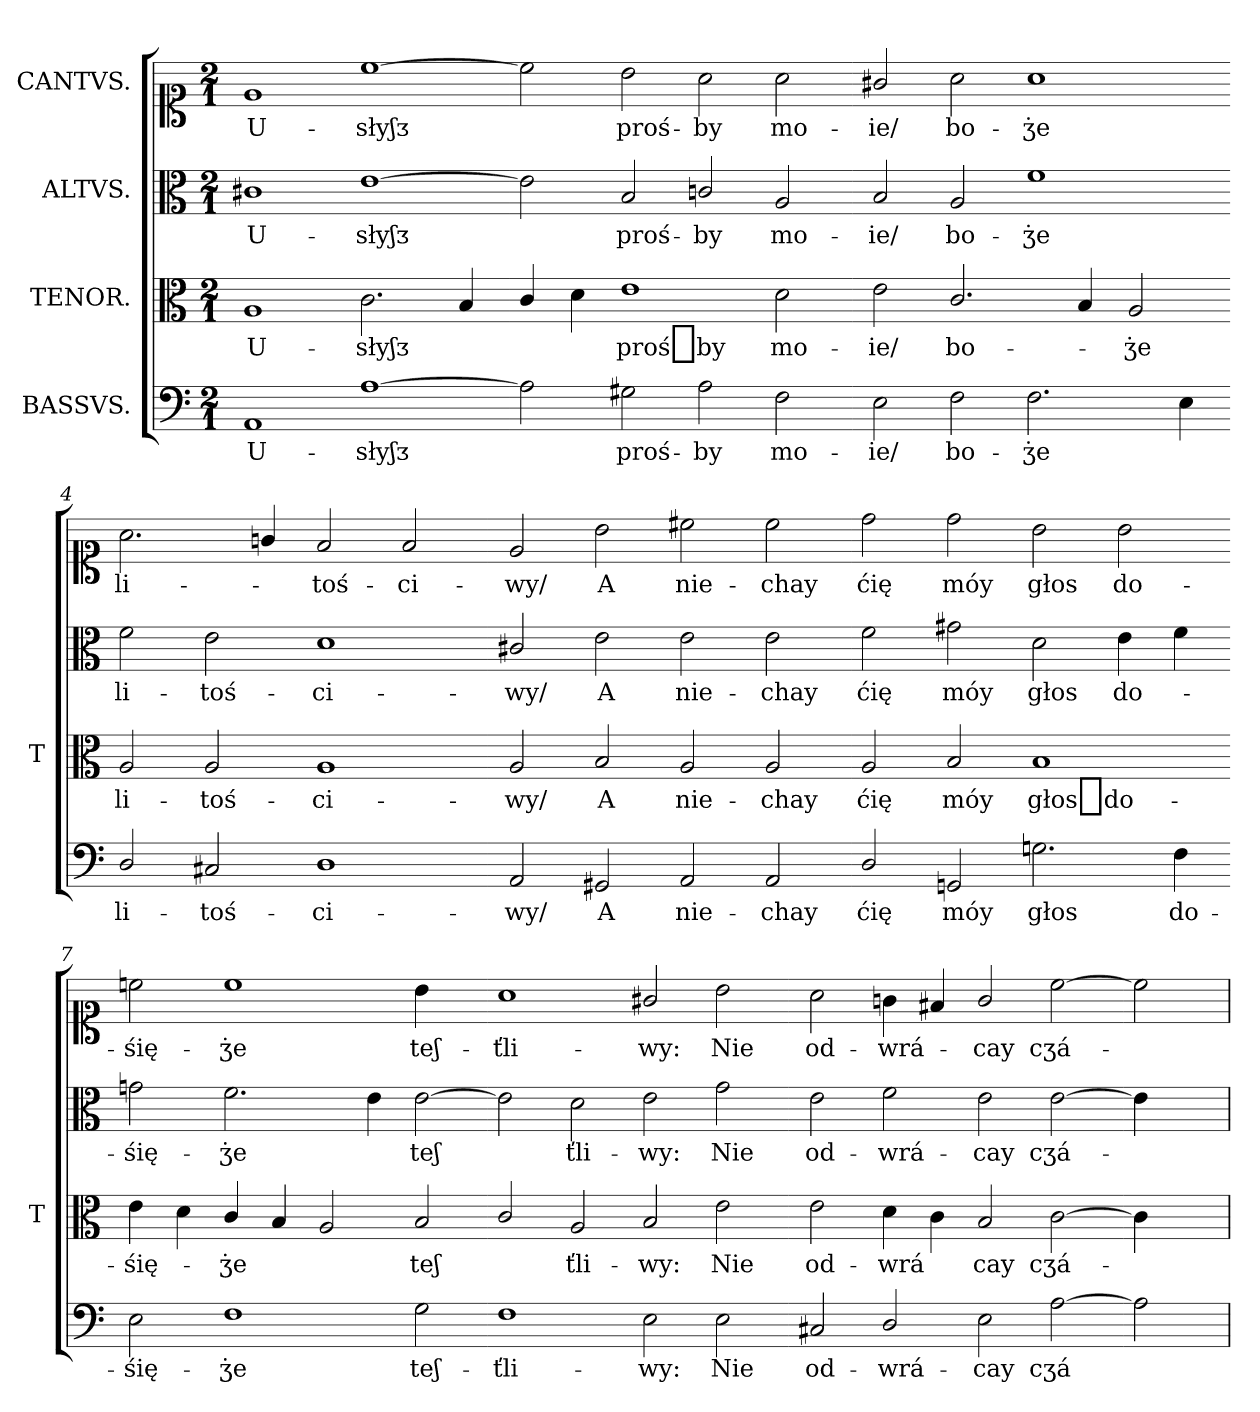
**kern	**text	**kern	**text	**kern	**text	**kern	**text
*part4	*part4	*part3	*part3	*part2	*part2	*part1	*part1
*staff4	*staff4	*staff3	*staff3	*staff2	*staff2	*staff1	*staff1
*I"BASSVS.	*	*I"TENOR.	*	*I"ALTVS.	*	*I"CANTVS.	*
*	*	*I'T	*	*	*	*	*
*clefF4	*	*clefC3	*	*clefC3	*	*clefC1	*
*k[]	*	*k[]	*	*k[]	*	*k[]	*
*a:	*	*a:	*	*a:	*	*a:	*
*M2/1	*	*M2/1	*	*M2/1	*	*M2/1	*
*MM300	*	*MM300	*	*MM300	*	*MM300	*
=1	=1	=1	=1	=1	=1	=1	=1
1AA	U-	1A	U-	1c#X	U-	1e	U-
[1A	-słyʃᴣ	2.c	-słyʃᴣ	[1e	-słyʃᴣ	[1cc	-słyʃᴣ
.	.	4B	.	.	.	.	.
=2-	=2-	=2-	=2-	=2-	=2-	=2-	=2-
2A]	.	4c/	.	2e]	.	2cc]	.
.	.	4d	.	.	.	.	.
2G#X	proś-	1e	proś_by	2B	proś-	2b	proś-
2A	-by	.	.	2cn/	-by	2a	-by
2F	mo-	2d	mo-	2A	mo-	2a	mo-
=3-	=3-	=3-	=3-	=3-	=3-	=3-	=3-
2E	-ie/	2e	-ie/	2B	-ie/	2g#X/	-ie/
2F	bo-	2.c/	bo-	2A	bo-	2a	bo-
2.F	-ʒ̇e	.	.	1f	-ʒ̇e	1a	-ʒ̇e
.	.	4B	.	.	.	.	.
.	.	2A	ʒ̇e	.	.	.	.
4E	.	.	.	.	.	.	.
=4-	=4-	=4-	=4-	=4-	=4-	=4-	=4-
2D/	li-	2A	li-	2f	li-	2.a	li-
2C#X	-toś-	2A	-toś-	2e	-toś-	.	.
.	.	.	.	.	.	4gn/	.
1D	-ci-	1A	-ci-	1d	-ci-	2f	toś-
.	.	.	.	.	.	2f	-ci-
=5-	=5-	=5-	=5-	=5-	=5-	=5-	=5-
2AA	-wy/	2A	-wy/	2c#X/	-wy/	2e	-wy/
2GG#X	A	2B	A	2e	A	2b	A
2AA	nie-	2A	nie-	2e	nie-	2cc#X	nie-
2AA	-chay	2A	-chay	2e	-chay	2cc#	-chay
=6-	=6-	=6-	=6-	=6-	=6-	=6-	=6-
2D/	ćię	2A	ćię	2f	ćię	2dd	ćię
2GGn	móy	2B	móy	2g#X	móy	2dd	móy
2.Gn	głos	1B	głos_do-	2d	głos	2b	głos
.	.	.	.	4e	do-	2b	do-
4F	do-	.	.	4f	.	.	.
=7-	=7-	=7-	=7-	=7-	=7-	=7-	=7-
2E	-śię-	4e	-śię-	2gn	śię-	2ccn	-śię-
.	.	4d	.	.	.	.	.
1F	-ʒ̇e	4c/	ʒ̇e	2.f	-ʒ̇e	1cc	-ʒ̇e
.	.	4B	.	.	.	.	.
.	.	2A	.	.	.	.	.
.	.	.	.	4e	.	.	.
!	!	!	!	!	!	!LO:N:vis=4	!
2G	teʃ-	2B	teʃ	[2e	teʃ	2b	teʃ-
=8-	=8-	=8-	=8-	=8-	=8-	=8-	=8-
1F	-ťli-	2c/	.	2e]	.	1a	-ťli-
.	.	2A	ťli-	2d	ťli-	.	.
2E	-wy:	2B	-wy:	2e	-wy:	2g#X/	-wy:
2E	Nie	2e	Nie	2g	Nie	2b	Nie
=9-	=9-	=9-	=9-	=9-	=9-	=9-	=9-
2C#X	od-	2e	od-	2e	od-	2a	od-
2D/	-wrá-	4d	-wrá	2f	-wrá-	4gn	-wrá-
.	.	4c	.	.	.	4f#X	.
2E	-cay	2B	cay	2e	-cay	2g/	cay
[2A	cӡá	[2c	cӡá-	[2e	cӡá-	[2cc	cӡá-
=10-	=10-	=10-	=10-	=10-	=10-	=10-	=10-
2A]	.	4c]	.	4e]	.	2cc]	.
.	.	4ryy	.	4ryy	.	.	.
=	=	=	=	=	=	=	=
*-	*-	*-	*-	*-	*-	*-	*-
